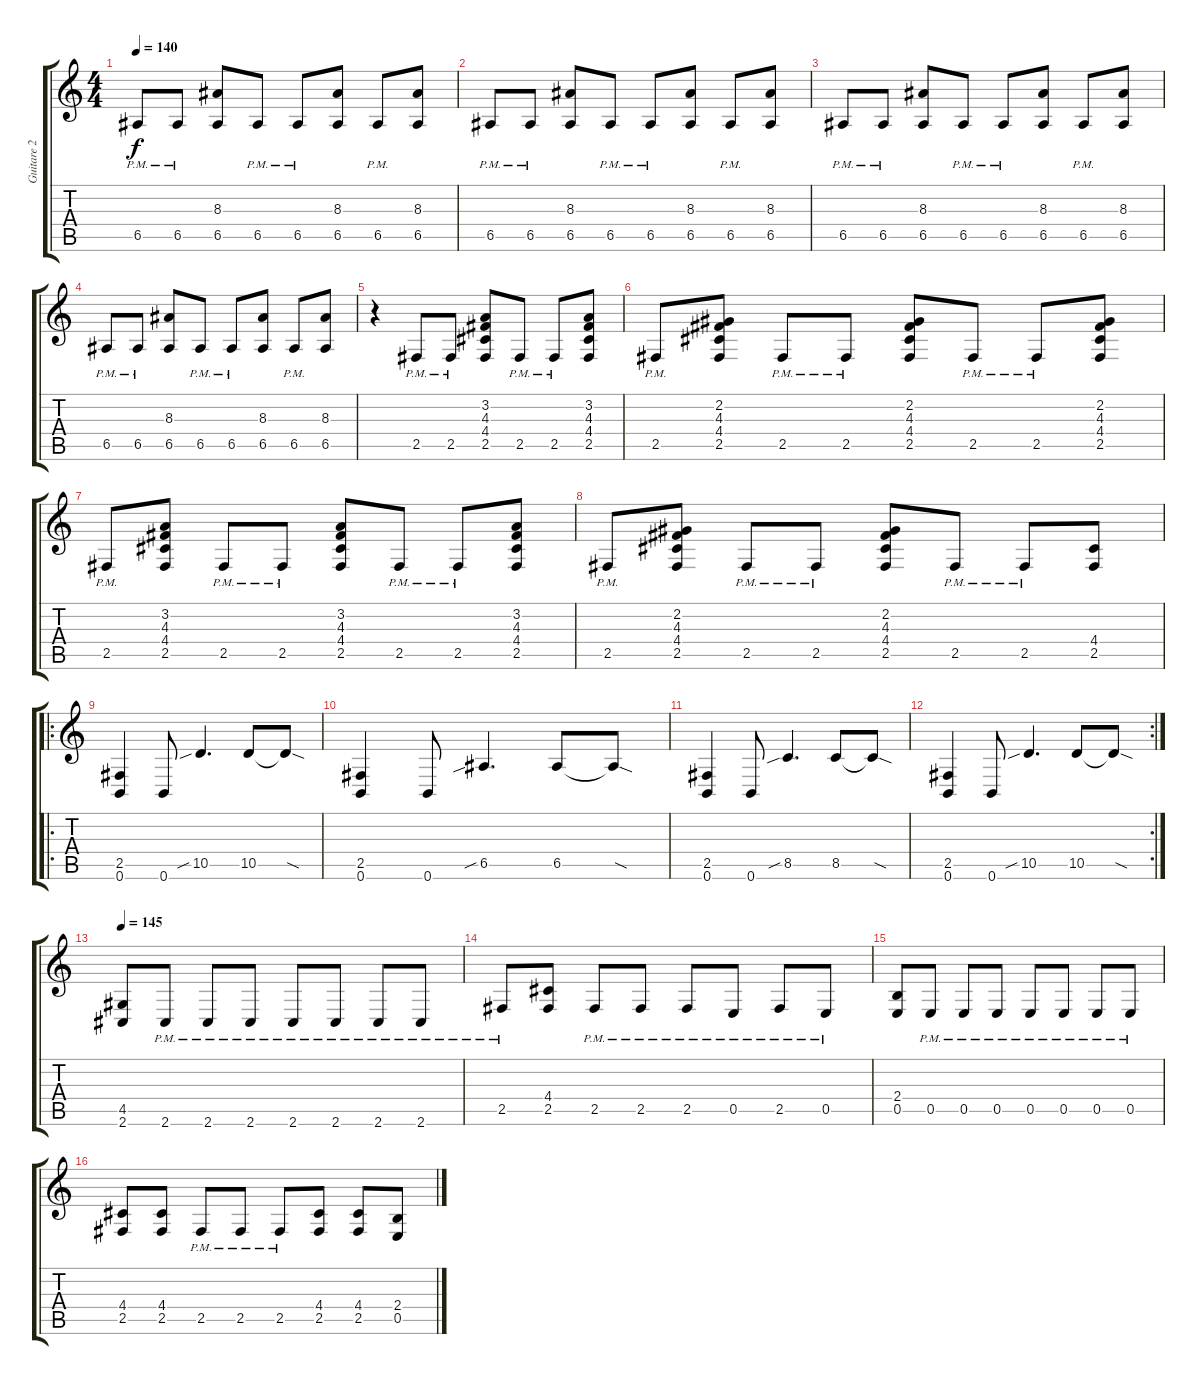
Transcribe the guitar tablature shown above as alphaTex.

\track ("Guitare 2" "Guitare 2") {instrument distortionguitar}
\staff {score tabs}
\tuning (B3 Gb3 D3 A2 E2 B1) {hide}
\ts (4 4)
\tempo 140
\clef g2
\ks c
6.5{pm}.8{dy f} 6.5{pm}.8 (8.3 6.5).8 6.5{pm}.8 6.5{pm}.8 (8.3 6.5).8 6.5{pm}.8 (8.3 6.5).8 |
6.5{pm}.8 6.5{pm}.8 (8.3 6.5).8 6.5{pm}.8 6.5{pm}.8 (8.3 6.5).8 6.5{pm}.8 (8.3 6.5).8 |
6.5{pm}.8 6.5{pm}.8 (8.3 6.5).8 6.5{pm}.8 6.5{pm}.8 (8.3 6.5).8 6.5{pm}.8 (8.3 6.5).8 |
6.5{pm}.8 6.5{pm}.8 (8.3 6.5).8 6.5{pm}.8 6.5{pm}.8 (8.3 6.5).8 6.5{pm}.8 (8.3 6.5).8 |
r.4 2.5{pm}.8 2.5{pm}.8 (3.2 4.3 4.4 2.5).8 2.5{pm}.8 2.5{pm}.8 (3.2 4.3 4.4 2.5).8 |
2.5{pm}.8 (2.2 4.3 4.4 2.5).8 2.5{pm}.8 2.5{pm}.8 (2.2 4.3 4.4 2.5).8 2.5{pm}.8 2.5{pm}.8 (2.2 4.3 4.4 2.5).8 |
2.5{pm}.8 (3.2 4.3 4.4 2.5).8 2.5{pm}.8 2.5{pm}.8 (3.2 4.3 4.4 2.5).8 2.5{pm}.8 2.5{pm}.8 (3.2 4.3 4.4 2.5).8 |
2.5{pm}.8 (2.2 4.3 4.4 2.5).8 2.5{pm}.8 2.5{pm}.8 (2.2 4.3 4.4 2.5).8 2.5{pm}.8 2.5{pm}.8 (4.4 2.5).8 |
\ro
(2.5 0.6).4 0.6.8 10.5{sib}.4{d} 10.5.8 10.5{sod t}.8 |
(2.5 0.6).4 0.6.8 6.5{sib}.4{d} 6.5.8 6.5{sod t}.8 |
(2.5 0.6).4 0.6.8 8.5{sib}.4{d} 8.5.8 8.5{sod t}.8 |
\rc 2
(2.5 0.6).4 0.6.8 10.5{sib}.4{d} 10.5.8 10.5{sod t}.8 |
\tempo 145
(4.5 2.6).8 2.6{pm}.8 2.6{pm}.8 2.6{pm}.8 2.6{pm}.8 2.6{pm}.8 2.6{pm}.8 2.6{pm}.8 |
2.5{pm}.8 (4.4 2.5).8 2.5{pm}.8 2.5{pm}.8 2.5{pm}.8 0.5{pm}.8 2.5{pm}.8 0.5{pm}.8 |
(2.4 0.5).8 0.5{pm}.8 0.5{pm}.8 0.5{pm}.8 0.5{pm}.8 0.5{pm}.8 0.5{pm}.8 0.5{pm}.8 |
(4.4 2.5).8 (4.4 2.5).8 2.5{pm}.8 2.5{pm}.8 2.5{pm}.8 (4.4 2.5).8 (4.4 2.5).8 (2.4 0.5).8
